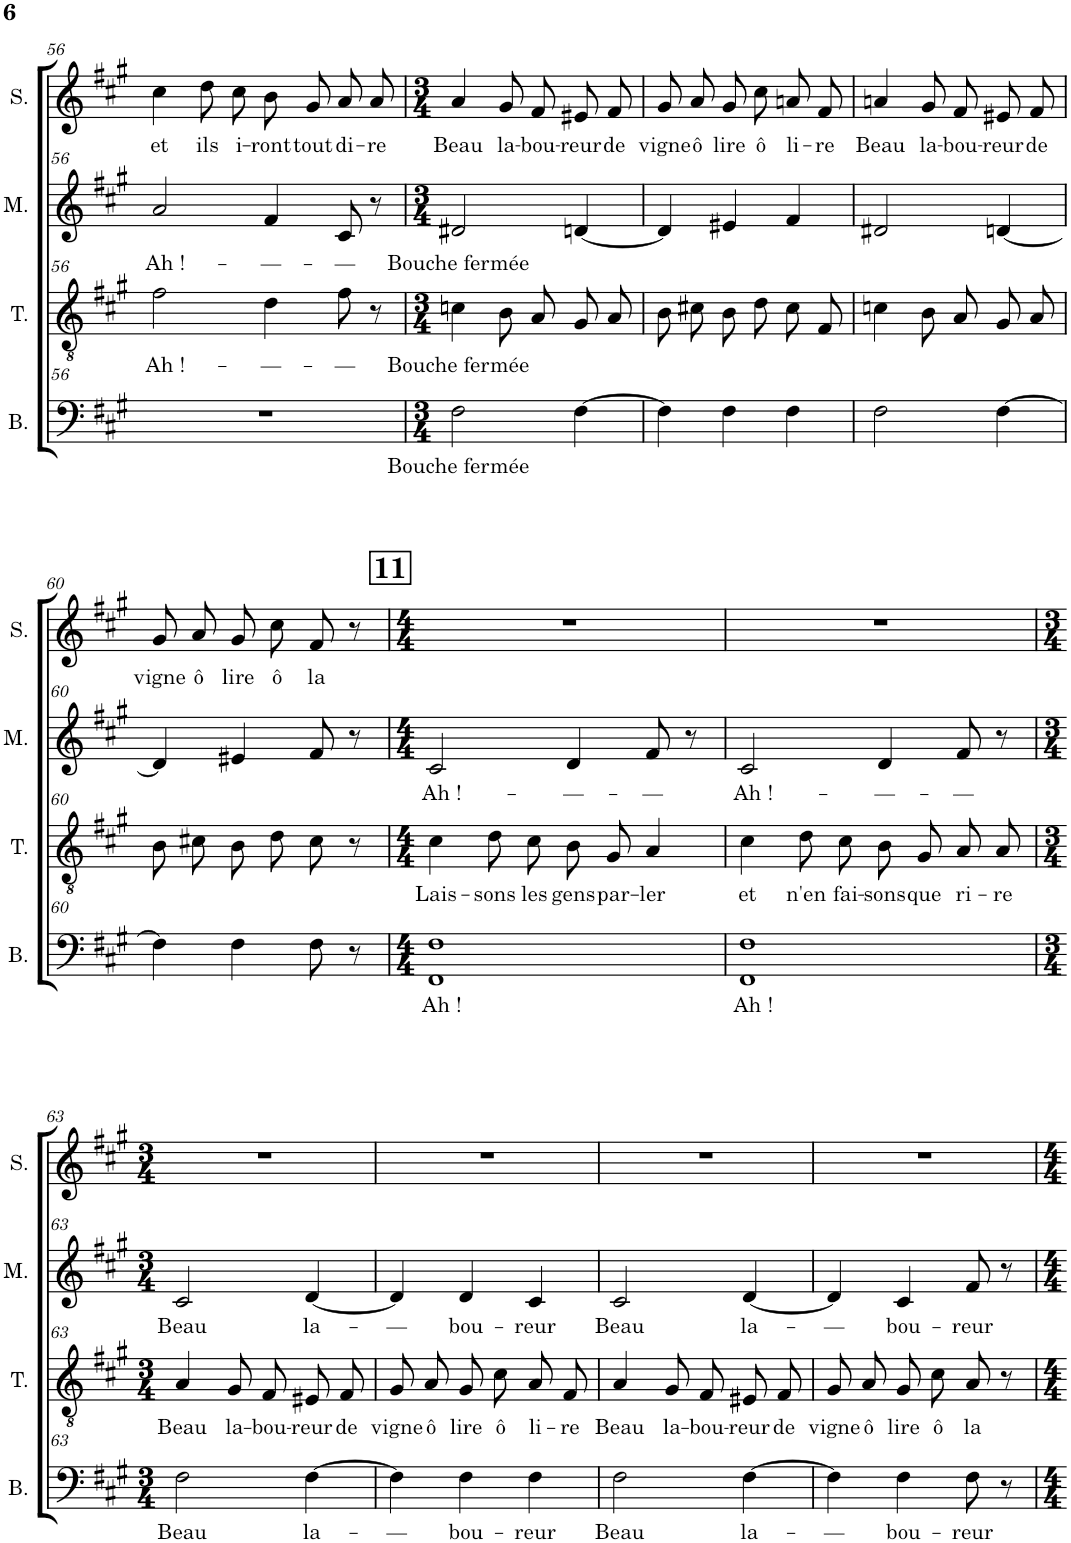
**kern	**text	**kern	**text	**kern	**text	**kern	**text
*part4	*part4	*part3	*part3	*part2	*part2	*part1	*part1
*staff4	*staff4	*staff3	*staff3	*staff2	*staff2	*staff1	*staff1
*I"Basse	*	*I"Ténor	*	*I"Mezzo	*	*I"Soprano	*
*I'B.	*	*I'T.	*	*I'M.	*	*I'S.	*
!!LO:PB:g=z
*clefF4	*	*clefGv2	*	*clefG2	*	*clefG2	*
*k[f#c#g#]	*	*k[f#c#g#]	*	*k[f#c#g#]	*	*k[f#c#g#]	*
*M4/4	*	*M4/4	*	*M4/4	*	*M4/4	*
=56	=56	=56	=56	=56	=56	=56	=56
!	!	!	!LO:LY:b	!	!LO:LY:b	!	!LO:LY:b
1r	.	2f#\	Ah !-	2a/	Ah !-	4cc#\	et
!	!	!	!	!	!	!	!LO:LY:b
.	.	.	.	.	.	8dd\L	ils
!	!	!	!	!	!	!	!LO:LY:b
.	.	.	.	.	.	8cc#\J	i-
!	!	!	!LO:LY:b	!	!LO:LY:b	!	!LO:LY:b
.	.	4d\	-—-	4f#/	-—-	8b/L	-ront
!	!	!	!	!	!	!	!LO:LY:b
.	.	.	.	.	.	8g#/J	tout
!	!	!	!LO:LY:b	!	!LO:LY:b	!	!LO:LY:b
.	.	8f#\	-—	8c#/	-—	8a/L	di-
!	!	!	!	!	!	!	!LO:LY:b
.	.	8r	.	8r	.	8a/J	-re
=57	=57	=57	=57	=57	=57	=57	=57
*M3/4	*	*M3/4	*	*M3/4	*	*M3/4	*
!	!LO:LY:b	!	!LO:LY:b	!	!LO:LY:b	!	!LO:LY:b
2F#\	Bouche fermée	4cn\	Bouche fermée	2d#X/	Bouche fermée	4a/	Beau
!	!	!	!	!	!	!	!LO:LY:b
.	.	8B/L	.	.	.	8g#/L	la-
!	!	!	!	!	!	!	!LO:LY:b
.	.	8A/J	.	.	.	8f#/J	-bou-
!	!	!	!	!	!	!	!LO:LY:b
[4F#\	.	8G#/L	.	[4dn/	.	8e#X/L	-reur
!	!	!	!	!	!	!	!LO:LY:b
.	.	8A/J	.	.	.	8f#/J	de
=58	=58	=58	=58	=58	=58	=58	=58
!	!	!	!	!	!	!	!LO:LY:b
4F#\]	.	8B\L	.	4d/]	.	8g#/L	vigne
!	!	!	!	!	!	!	!LO:LY:b
.	.	8c#X\J	.	.	.	8a/J	ô
!	!	!	!	!	!	!	!LO:LY:b
4F#\	.	8B\L	.	4e#X/	.	8g#/L	lire
!	!	!	!	!	!	!	!LO:LY:b
.	.	8d\J	.	.	.	8cc#/J	ô
!	!	!	!	!	!	!	!LO:LY:b
4F#\	.	8c#/L	.	4f#/	.	8an/L	li-
!	!	!	!	!	!	!	!LO:LY:b
.	.	8F#/J	.	.	.	8f#/J	-re
=59	=59	=59	=59	=59	=59	=59	=59
!	!	!	!	!	!	!	!LO:LY:b
2F#\	.	4cn\	.	2d#X/	.	4an/	Beau
!	!	!	!	!	!	!	!LO:LY:b
.	.	8B/L	.	.	.	8g#/L	la-
!	!	!	!	!	!	!	!LO:LY:b
.	.	8A/J	.	.	.	8f#/J	-bou-
!	!	!	!	!	!	!	!LO:LY:b
[4F#\	.	8G#/L	.	[4dn/	.	8e#X/L	-reur
!	!	!	!	!	!	!	!LO:LY:b
.	.	8A/J	.	.	.	8f#/J	de
!!LO:LB:g=z
=60	=60	=60	=60	=60	=60	=60	=60
!	!	!	!	!	!	!	!LO:LY:b
4F#\]	.	8B\L	.	4d/]	.	8g#/L	vigne
!	!	!	!	!	!	!	!LO:LY:b
.	.	8c#X\J	.	.	.	8a/J	ô
!	!	!	!	!	!	!	!LO:LY:b
4F#\	.	8B\L	.	4e#X/	.	8g#/L	lire
!	!	!	!	!	!	!	!LO:LY:b
.	.	8d\J	.	.	.	8cc#/J	ô
!	!	!	!	!	!	!	!LO:LY:b
8F#\	.	8c#\	.	8f#/	.	8f#/	la
8r	.	8r	.	8r	.	8r	.
!!LO:REH:place=s1:a:B:cj:fs=14:t=11
=61	=61	=61	=61	=61	=61	=61	=61
*M4/4	*	*M4/4	*	*M4/4	*	*M4/4	*
!	!LO:LY:b	!	!LO:LY:b	!	!LO:LY:b	!	!
1FF# 1F#	Ah !	4c#\	Lais-	2c#/	Ah !-	1r	.
!	!	!	!LO:LY:b	!	!	!	!
.	.	8d\L	-sons	.	.	.	.
!	!	!	!LO:LY:b	!	!	!	!
.	.	8c#\J	les	.	.	.	.
!	!	!	!LO:LY:b	!	!LO:LY:b	!	!
.	.	8B/L	gens	4d/	-—-	.	.
!	!	!	!LO:LY:b	!	!	!	!
.	.	8G#/J	par-	.	.	.	.
!	!	!	!LO:LY:b	!	!LO:LY:b	!	!
.	.	4A/	-ler	8f#/	-—	.	.
.	.	.	.	8r	.	.	.
=62	=62	=62	=62	=62	=62	=62	=62
!	!LO:LY:b	!	!LO:LY:b	!	!LO:LY:b	!	!
1FF# 1F#	Ah !	4c#\	et	2c#/	Ah !-	1r	.
!	!	!	!LO:LY:b	!	!	!	!
.	.	8d\L	n'en	.	.	.	.
!	!	!	!LO:LY:b	!	!	!	!
.	.	8c#\J	fai-	.	.	.	.
!	!	!	!LO:LY:b	!	!LO:LY:b	!	!
.	.	8B/L	-sons	4d/	-—-	.	.
!	!	!	!LO:LY:b	!	!	!	!
.	.	8G#/J	que	.	.	.	.
!	!	!	!LO:LY:b	!	!LO:LY:b	!	!
.	.	8A/L	ri-	8f#/	-—	.	.
!	!	!	!LO:LY:b	!	!	!	!
.	.	8A/J	-re	8r	.	.	.
!!LO:LB:g=z
=63	=63	=63	=63	=63	=63	=63	=63
*M3/4	*	*M3/4	*	*M3/4	*	*M3/4	*
!	!LO:LY:b	!	!LO:LY:b	!	!LO:LY:b	!	!
2F#\	Beau	4A/	Beau	2c#/	Beau	2.r	.
!	!	!	!LO:LY:b	!	!	!	!
.	.	8G#/L	la-	.	.	.	.
!	!	!	!LO:LY:b	!	!	!	!
.	.	8F#/J	-bou-	.	.	.	.
!	!LO:LY:b	!	!LO:LY:b	!	!LO:LY:b	!	!
[4F#\	la-	8E#X/L	-reur	[4d/	la-	.	.
!	!	!	!LO:LY:b	!	!	!	!
.	.	8F#/J	de	.	.	.	.
=64	=64	=64	=64	=64	=64	=64	=64
!	!LO:LY:b	!	!LO:LY:b	!	!LO:LY:b	!	!
4F#\]	-—	8G#/L	vigne	4d/]	-—	2.r	.
!	!	!	!LO:LY:b	!	!	!	!
.	.	8A/J	ô	.	.	.	.
!	!LO:LY:b	!	!LO:LY:b	!	!LO:LY:b	!	!
4F#\	bou-	8G#/L	lire	4d/	bou-	.	.
!	!	!	!LO:LY:b	!	!	!	!
.	.	8c#/J	ô	.	.	.	.
!	!LO:LY:b	!	!LO:LY:b	!	!LO:LY:b	!	!
4F#\	-reur	8A/L	li-	4c#/	-reur	.	.
!	!	!	!LO:LY:b	!	!	!	!
.	.	8F#/J	-re	.	.	.	.
=65	=65	=65	=65	=65	=65	=65	=65
!	!LO:LY:b	!	!LO:LY:b	!	!LO:LY:b	!	!
2F#\	Beau	4A/	Beau	2c#/	Beau	2.r	.
!	!	!	!LO:LY:b	!	!	!	!
.	.	8G#/L	la-	.	.	.	.
!	!	!	!LO:LY:b	!	!	!	!
.	.	8F#/J	-bou-	.	.	.	.
!	!LO:LY:b	!	!LO:LY:b	!	!LO:LY:b	!	!
[4F#\	la-	8E#X/L	-reur	[4d/	la-	.	.
!	!	!	!LO:LY:b	!	!	!	!
.	.	8F#/J	de	.	.	.	.
=66	=66	=66	=66	=66	=66	=66	=66
!	!LO:LY:b	!	!LO:LY:b	!	!LO:LY:b	!	!
4F#\]	-—	8G#/L	vigne	4d/]	-—	2.r	.
!	!	!	!LO:LY:b	!	!	!	!
.	.	8A/J	ô	.	.	.	.
!	!LO:LY:b	!	!LO:LY:b	!	!LO:LY:b	!	!
4F#\	bou-	8G#/L	lire	4c#/	bou-	.	.
!	!	!	!LO:LY:b	!	!	!	!
.	.	8c#/J	ô	.	.	.	.
!	!LO:LY:b	!	!LO:LY:b	!	!LO:LY:b	!	!
8F#\	-reur	8A/	la	8f#/	-reur	.	.
8r	.	8r	.	8r	.	.	.
=	=	=	=	=	=	=	=
*-	*-	*-	*-	*-	*-	*-	*-
